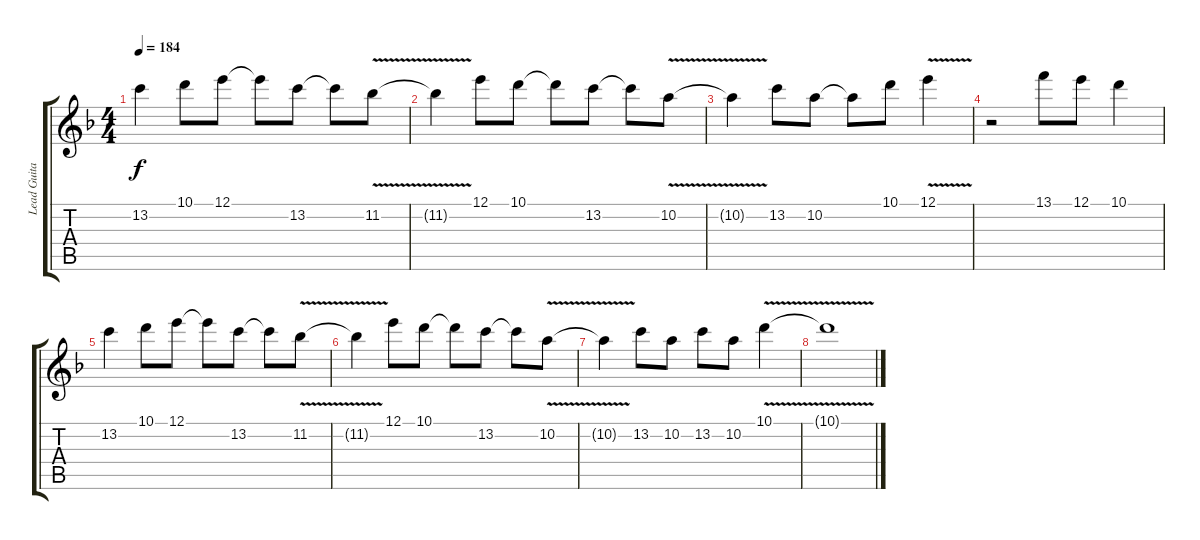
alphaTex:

\track ("Lead Guitar" "Lead Guita") {instrument distortionguitar}
\staff {score tabs}
\tuning (E4 B3 G3 D3 A2 E2) {hide}
\ts (4 4)
\tempo 184
\clef g2
\ks f
13.2.4{dy f} 10.1.8 12.1.8 12.1{t}.8 13.2.8 13.2{t}.8 11.2{v}.8 |
11.2{t}.4 12.1.8 10.1.8 10.1{t}.8 13.2.8 13.2{t}.8 10.2{v}.8 |
10.2{t}.4 13.2.8 10.2.8 10.2{t}.8 10.1.8 12.1{v}.4 |
r.2 13.1.8 12.1.8 10.1.4 |
13.2.4 10.1.8 12.1.8 12.1{t}.8 13.2.8 13.2{t}.8 11.2{v}.8 |
11.2{t}.4 12.1.8 10.1.8 10.1{t}.8 13.2.8 13.2{t}.8 10.2{v}.8 |
10.2{t}.4 13.2.8 10.2.8 13.2.8 10.2.8 10.1{v}.4 |
10.1{t}.1
